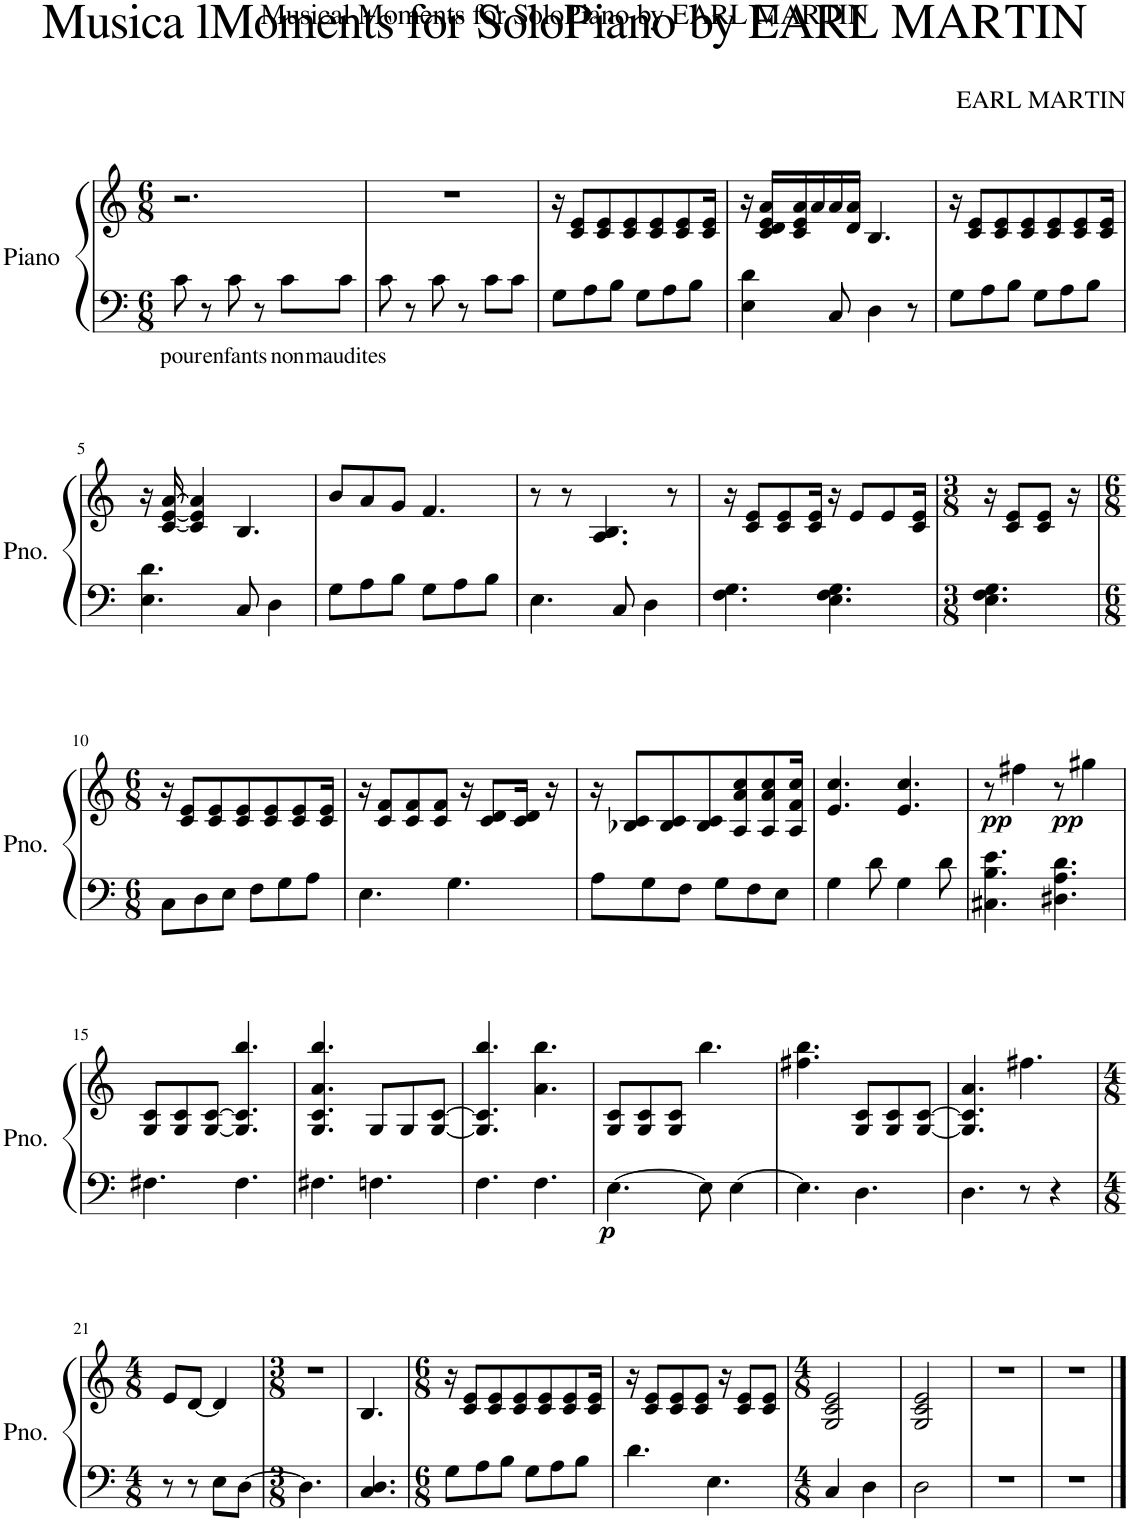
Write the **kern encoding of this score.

**kern	**text	**kern	**dynam
*part1	*part1	*part1	*part1
*staff2	*staff2	*staff1	*staff1/2
*I"Piano	*	*	*
*I'Pno.	*	*	*
*clefF4	*	*clefG2	*
*k[]	*	*k[]	*
*M6/8	*	*M6/8	*
=	=	=	=
!	!LO:LY:b	!	!
8c\	pour	2.r	.
8r	.	.	.
!	!LO:LY:b	!	!
8c\	enfants	.	.
8r	.	.	.
!	!LO:LY:b	!	!
8c\L	non-	.	.
!	!LO:LY:b	!	!
8c\J	-maudites	.	.
=1	=1	=1	=1
8c\	.	2.r	.
8r	.	.	.
8c\	.	.	.
8r	.	.	.
8c\L	.	.	.
8c\J	.	.	.
=2	=2	=2	=2
8G\L	.	16r	.
.	.	8c/ 8e/L	.
8A\	.	.	.
.	.	8c/ 8e/	.
8B\J	.	.	.
.	.	8c/ 8e/	.
8G\L	.	.	.
.	.	8c/ 8e/	.
8A\	.	.	.
.	.	8c/ 8e/	.
8B\J	.	.	.
.	.	16c/ 16e/Jk	.
=3	=3	=3	=3
4E\ 4d\	.	16r	.
.	.	16c/ 16d/ 16e/ 16a/LL	.
.	.	16c/ 16e/ 16a/	.
.	.	16a/	.
8C/	.	16a/	.
.	.	16d/ 16a/JJ	.
4D\	.	4.B/	.
8r	.	.	.
=4	=4	=4	=4
8G\L	.	16r	.
.	.	8c/ 8e/L	.
8A\	.	.	.
.	.	8c/ 8e/	.
8B\J	.	.	.
.	.	8c/ 8e/	.
8G\L	.	.	.
.	.	8c/ 8e/	.
8A\	.	.	.
.	.	8c/ 8e/	.
8B\J	.	.	.
.	.	16c/ 16e/Jk	.
!!LO:LB:g=z
=5	=5	=5	=5
4.E\ 4.d\	.	16r	.
.	.	[16c/ [16e/ [16a/	.
.	.	4c/] 4e/] 4a/]	.
8C/	.	4.B/	.
4D\	.	.	.
=6	=6	=6	=6
8G\L	.	8b/L	.
8A\	.	8a/	.
8B\J	.	8g/J	.
8G\L	.	4.f/	.
8A\	.	.	.
8B\J	.	.	.
=7	=7	=7	=7
4.E\	.	8r	.
.	.	8r	.
.	.	4.A/ 4.B/	.
8C/	.	.	.
4D\	.	.	.
.	.	8r	.
=8	=8	=8	=8
4.F\ 4.G\	.	16r	.
.	.	8c/ 8e/L	.
.	.	8c/ 8e/	.
.	.	16c/ 16e/Jk	.
4.E\ 4.F\ 4.G\	.	16r	.
.	.	8e/L	.
.	.	8e/	.
.	.	16c/ 16e/Jk	.
=9	=9	=9	=9
*M3/8	*	*M3/8	*
4.E\ 4.F\ 4.G\	.	16r	.
.	.	8c/ 8e/L	.
.	.	8c/ 8e/J	.
.	.	16r	.
!!LO:LB:g=z
=10	=10	=10	=10
*M6/8	*	*M6/8	*
8C\L	.	16r	.
.	.	8c/ 8e/L	.
8D\	.	.	.
.	.	8c/ 8e/	.
8E\J	.	.	.
.	.	8c/ 8e/	.
8F\L	.	.	.
.	.	8c/ 8e/	.
8G\	.	.	.
.	.	8c/ 8e/	.
8A\J	.	.	.
.	.	16c/ 16e/Jk	.
=11	=11	=11	=11
4.E\	.	16r	.
.	.	8c/ 8f/L	.
.	.	8c/ 8f/	.
.	.	8c/ 8f/J	.
4.G\	.	.	.
.	.	16r	.
.	.	8c/ 8d/L	.
.	.	16c/ 16d/Jk	.
.	.	16r	.
=12	=12	=12	=12
8A\L	.	16r	.
.	.	8B-X/ 8c/L	.
8G\	.	.	.
.	.	8B-/ 8c/	.
8F\J	.	.	.
.	.	8B-/ 8c/	.
8G\L	.	.	.
.	.	8A/ 8a/ 8cc/	.
8F\	.	.	.
.	.	8A/ 8a/ 8cc/	.
8E\J	.	.	.
.	.	16A/ 16f/ 16cc/Jk	.
=13	=13	=13	=13
4G\	.	4.e/ 4.cc/	.
8d\	.	.	.
4G\	.	4.e/ 4.cc/	.
8d\	.	.	.
=14	=14	=14	=14
!	!	!	!LO:DY:b
4.C#X\ 4.B\ 4.e\	.	8r	pp
.	.	4ff#X\	.
!	!	!	!LO:DY:b
4.D#X\ 4.A\ 4.d\	.	8r	pp
.	.	4gg#X\	.
!!LO:LB:g=z
=15	=15	=15	=15
4.F#X\	.	8G/ 8c/L	.
.	.	8G/ 8c/	.
.	.	[8G/ [8c/J	.
4.F#\	.	4.G/] 4.c/] 4.bb/	.
=16	=16	=16	=16
4.F#X\	.	4.G/ 4.c/ 4.a/ 4.bb/	.
4.Fn\	.	8G/L	.
.	.	8G/	.
.	.	[8G/ [8c/J	.
=17	=17	=17	=17
4.F\	.	4.G/] 4.c/] 4.bb/	.
4.F\	.	4.a\ 4.bb\	.
=18	=18	=18	=18
!	!	!	!LO:DY:b=2
[4.E\	.	8G/ 8c/L	p
.	.	8G/ 8c/	.
.	.	8G/ 8c/J	.
8E\]	.	4.bb\	.
[4E\	.	.	.
=19	=19	=19	=19
4.E\]	.	4.ff#X\ 4.bb\	.
4.D\	.	8G/ 8c/L	.
.	.	8G/ 8c/	.
.	.	[8G/ [8c/J	.
=20	=20	=20	=20
4.D\	.	4.G/] 4.c/] 4.a/	.
8r	.	4.ff#X\	.
4r	.	.	.
!!LO:LB:g=z
=21	=21	=21	=21
*M4/8	*	*M4/8	*
8r	.	8e/L	.
8r	.	[8d/J	.
8E\L	.	4d/]	.
[8D\J	.	.	.
=22	=22	=22	=22
*M3/8	*	*M3/8	*
4.D\]	.	4.r	.
=23	=23	=23	=23
4.C/ 4.D/	.	4.B/	.
=24	=24	=24	=24
*M6/8	*	*M6/8	*
8G\L	.	16r	.
.	.	8c/ 8e/L	.
8A\	.	.	.
.	.	8c/ 8e/	.
8B\J	.	.	.
.	.	8c/ 8e/	.
8G\L	.	.	.
.	.	8c/ 8e/	.
8A\	.	.	.
.	.	8c/ 8e/	.
8B\J	.	.	.
.	.	16c/ 16e/Jk	.
=25	=25	=25	=25
4.d\	.	16r	.
.	.	8c/ 8e/L	.
.	.	8c/ 8e/	.
.	.	8c/ 8e/J	.
4.E\	.	.	.
.	.	16r	.
.	.	8c/ 8e/L	.
.	.	8c/ 8e/J	.
=26	=26	=26	=26
*M4/8	*	*M4/8	*
4C/	.	2G/ 2c/ 2e/	.
4D\	.	.	.
=27	=27	=27	=27
2D\	.	2G/ 2c/ 2e/	.
=28	=28	=28	=28
2r	.	2r	.
=29	=29	=29	=29
2r	.	2r	.
==	==	==	==
*-	*-	*-	*-
